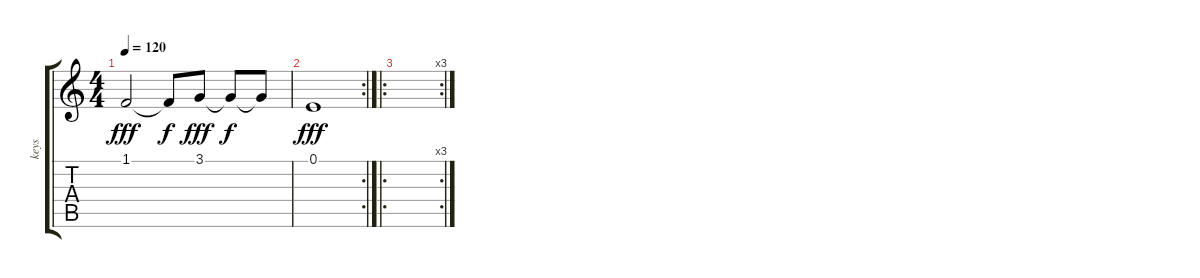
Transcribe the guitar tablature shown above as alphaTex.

\track ("keys" "keys") {instrument fx7echoes}
\staff {score tabs}
\tuning (E4 B3 G3 D3 A2 E2) {hide}
\ts (4 4)
\tempo 120
\clef g2
\ks c
1.1.2{dy fff} 1.1{t}.8{dy f} 3.1.8{dy fff} 3.1{t}.8{dy f} 3.1{t}.8 |
\rc 2
0.1.1{dy fff} |
\ro
\rc 3
